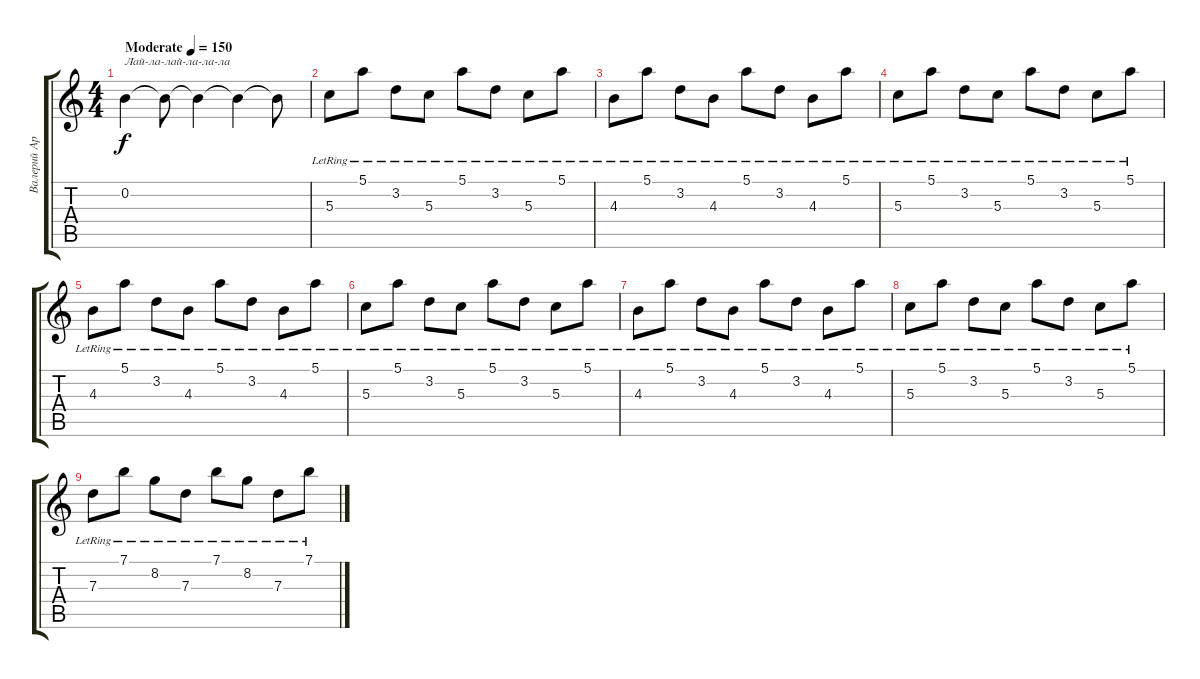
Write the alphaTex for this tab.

\track ("Валерий Аркадин" "Валерий Ар") {instrument electricguitarclean}
\staff {score tabs}
\tuning (E4 B3 G3 D3 A2 E2) {hide}
\ts (4 4)
\tempo (150 "Moderate")
\clef g2
\ks c
0.2.4{txt "Лай-ла-лай-ла-ла-ла" dy f instrument electricguitarclean} 0.2{t}.8 0.2{t}.4 0.2{t}.4 0.2{t}.8 |
5.3{lr}.8 5.1{lr}.8 3.2{lr}.8 5.3{lr}.8 5.1{lr}.8 3.2{lr}.8 5.3{lr}.8 5.1{lr}.8 |
4.3{lr}.8 5.1{lr}.8 3.2{lr}.8 4.3{lr}.8 5.1{lr}.8 3.2{lr}.8 4.3{lr}.8 5.1{lr}.8 |
5.3{lr}.8 5.1{lr}.8 3.2{lr}.8 5.3{lr}.8 5.1{lr}.8 3.2{lr}.8 5.3{lr}.8 5.1{lr}.8 |
4.3{lr}.8 5.1{lr}.8 3.2{lr}.8 4.3{lr}.8 5.1{lr}.8 3.2{lr}.8 4.3{lr}.8 5.1{lr}.8 |
5.3{lr}.8 5.1{lr}.8 3.2{lr}.8 5.3{lr}.8 5.1{lr}.8 3.2{lr}.8 5.3{lr}.8 5.1{lr}.8 |
4.3{lr}.8 5.1{lr}.8 3.2{lr}.8 4.3{lr}.8 5.1{lr}.8 3.2{lr}.8 4.3{lr}.8 5.1{lr}.8 |
5.3{lr}.8 5.1{lr}.8 3.2{lr}.8 5.3{lr}.8 5.1{lr}.8 3.2{lr}.8 5.3{lr}.8 5.1{lr}.8 |
7.3{lr}.8 7.1{lr}.8 8.2{lr}.8 7.3{lr}.8 7.1{lr}.8 8.2{lr}.8 7.3{lr}.8 7.1{lr}.8
